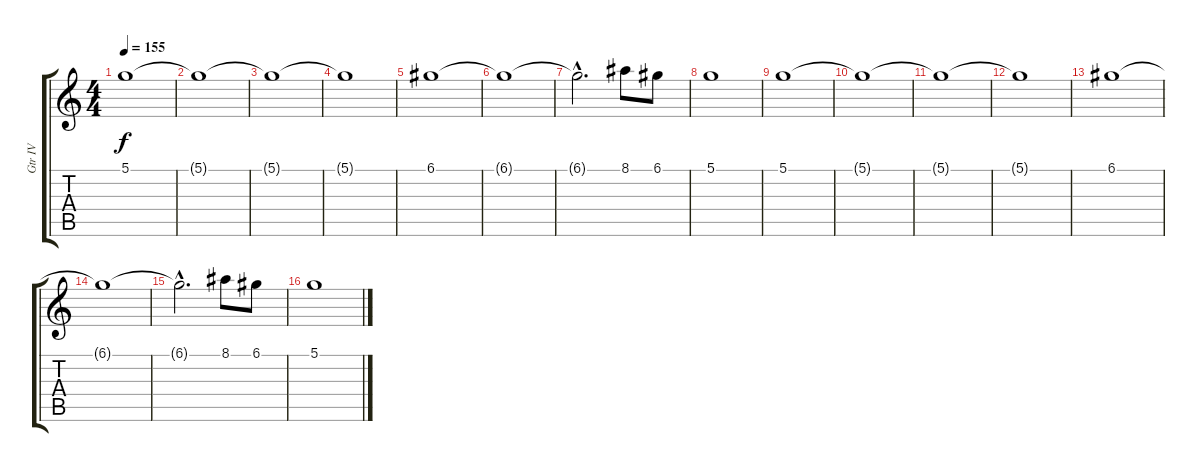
\track ("Gtr IV" "Gtr IV") {instrument distortionguitar}
\staff {score tabs}
\tuning (D4 A3 F3 C3 G2 C2) {hide}
\ts (4 4)
\tempo 155
\clef g2
\ks c
5.1.1{dy f instrument synthstrings1} |
5.1{t}.1 |
5.1{t}.1 |
5.1{t}.1 |
6.1.1 |
6.1{t}.1 |
6.1{hac t}.2{d} 8.1.8 6.1.8 |
5.1.1 |
5.1.1{instrument synthstrings1} |
5.1{t}.1 |
5.1{t}.1 |
5.1{t}.1 |
6.1.1 |
6.1{t}.1 |
6.1{hac t}.2{d} 8.1.8 6.1.8 |
5.1.1
